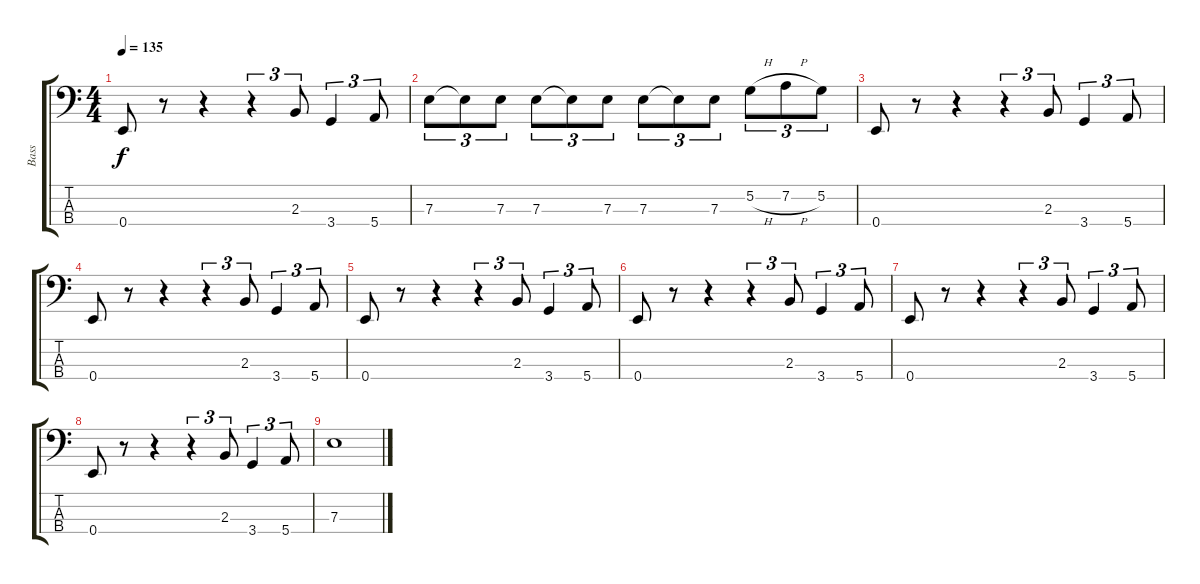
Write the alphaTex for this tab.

\track ("Bass" "Bass") {instrument electricbassfinger}
\staff {score tabs}
\tuning (G2 D2 A1 E1) {hide}
\ts (4 4)
\tempo 135
\clef f4
\ks c
0.4.8{dy f} r.8 r.4 r.4{tu (3 2)} 2.3.8{tu (3 2)} 3.4.4{tu (3 2)} 5.4.8{tu (3 2)} |
7.3.8{tu (3 2)} 7.3{t}.8{tu (3 2)} 7.3.8{tu (3 2)} 7.3.8{tu (3 2)} 7.3{t}.8{tu (3 2)} 7.3.8{tu (3 2)} 7.3.8{tu (3 2)} 7.3{t}.8{tu (3 2)} 7.3.8{tu (3 2)} 5.2{h}.8{tu (3 2)} 7.2{h}.8{tu (3 2)} 5.2.8{tu (3 2)} |
0.4.8 r.8 r.4 r.4{tu (3 2)} 2.3.8{tu (3 2)} 3.4.4{tu (3 2)} 5.4.8{tu (3 2)} |
0.4.8 r.8 r.4 r.4{tu (3 2)} 2.3.8{tu (3 2)} 3.4.4{tu (3 2)} 5.4.8{tu (3 2)} |
0.4.8 r.8 r.4 r.4{tu (3 2)} 2.3.8{tu (3 2)} 3.4.4{tu (3 2)} 5.4.8{tu (3 2)} |
0.4.8 r.8 r.4 r.4{tu (3 2)} 2.3.8{tu (3 2)} 3.4.4{tu (3 2)} 5.4.8{tu (3 2)} |
0.4.8 r.8 r.4 r.4{tu (3 2)} 2.3.8{tu (3 2)} 3.4.4{tu (3 2)} 5.4.8{tu (3 2)} |
0.4.8 r.8 r.4 r.4{tu (3 2)} 2.3.8{tu (3 2)} 3.4.4{tu (3 2)} 5.4.8{tu (3 2)} |
7.3.1
